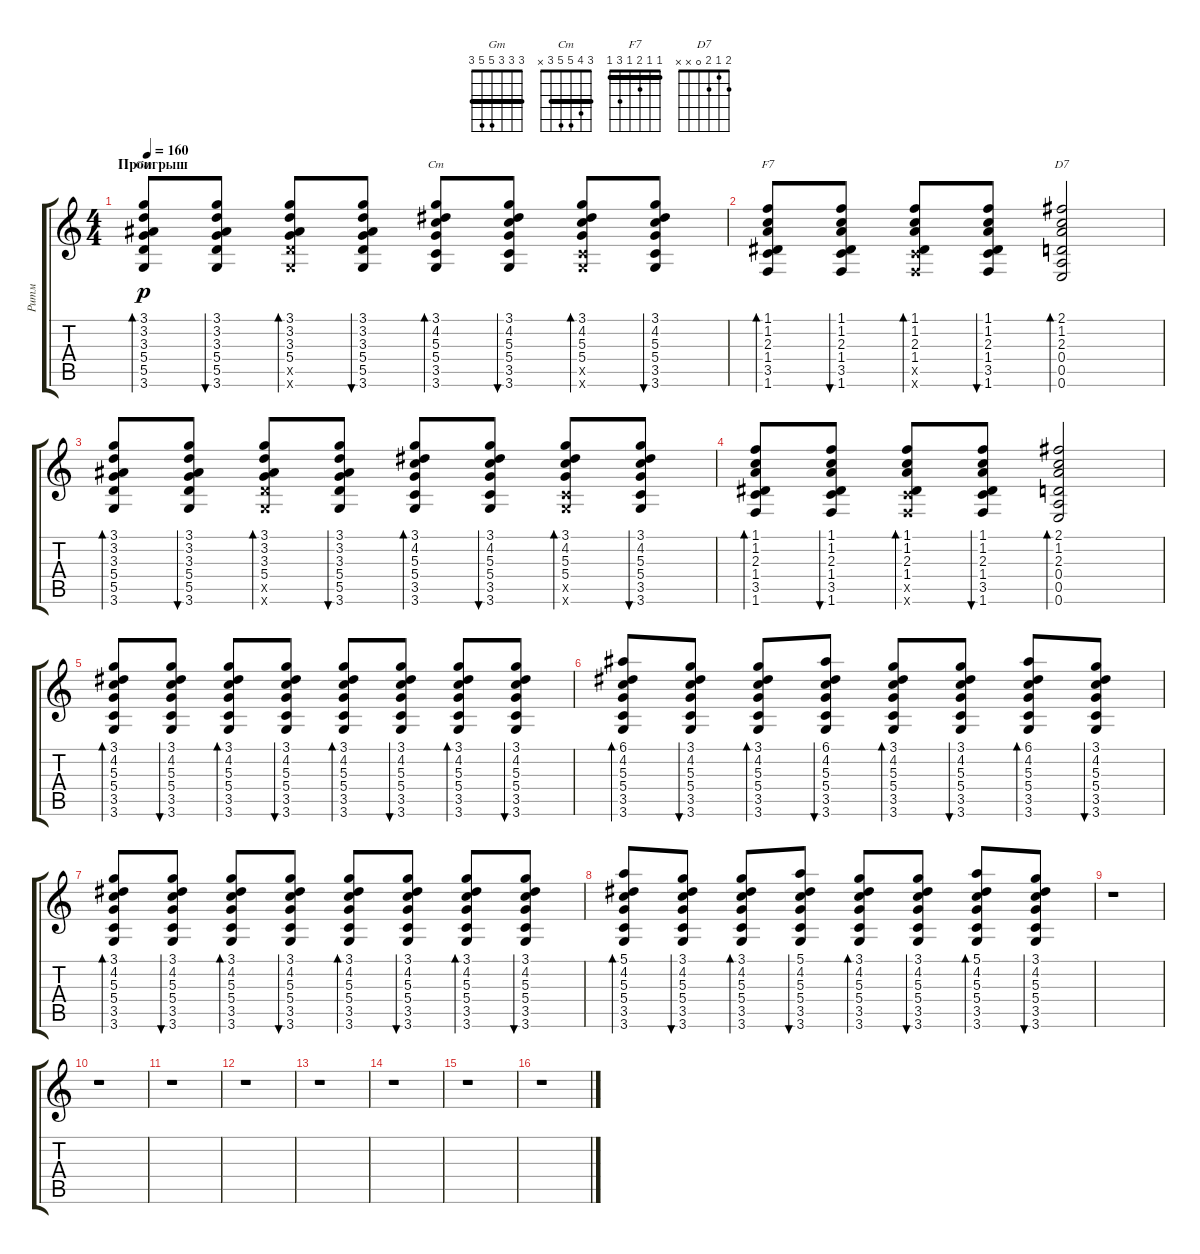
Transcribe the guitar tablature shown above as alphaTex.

\track ("Ритм" "Ритм") {instrument acousticguitarsteel}
\staff {score tabs}
\tuning (E4 B3 G3 D3 A2 E2) {hide}
\chord ("Gm" 3 3 3 5 5 3) {barre 3}
\chord ("Cm" 3 4 5 5 3 x) {barre 3}
\chord ("F7" 1 1 2 1 3 1) {barre 1}
\chord ("D7" 2 1 2 0 x x)
\ts (4 4)
\section ("" "Проигрыш")
\tempo 160
\clef g2
\ks c
(3.1 3.2 3.3 5.4 5.5 3.6).8{bd 60 ch "Gm" dy p} (3.1 3.2 3.3 5.4 5.5 3.6).8{bu 60} (3.1 3.2 3.3 5.4 5.5{x} 3.6{x}).8{bd 60} (3.1 3.2 3.3 5.4 5.5 3.6).8{bu 60} (3.1 4.2 5.3 5.4 3.5 3.6).8{bd 60 ch "Cm"} (3.1 4.2 5.3 5.4 3.5 3.6).8{bu 60} (3.1 4.2 5.3 5.4 3.5{x} 3.6{x}).8{bd 60} (3.1 4.2 5.3 5.4 3.5 3.6).8{bu 60} |
(1.1 1.2 2.3 1.4 3.5 1.6).8{bd 60 ch "F7"} (1.1 1.2 2.3 1.4 3.5 1.6).8{bu 60} (1.1 1.2 2.3 1.4 3.5{x} 1.6{x}).8{bd 60} (1.1 1.2 2.3 1.4 3.5 1.6).8{bu 60} (2.1 1.2 2.3 0.4 0.5 0.6).2{bd 120 ch "D7"} |
(3.1 3.2 3.3 5.4 5.5 3.6).8{bd 60} (3.1 3.2 3.3 5.4 5.5 3.6).8{bu 60} (3.1 3.2 3.3 5.4 5.5{x} 3.6{x}).8{bd 60} (3.1 3.2 3.3 5.4 5.5 3.6).8{bu 60} (3.1 4.2 5.3 5.4 3.5 3.6).8{bd 60} (3.1 4.2 5.3 5.4 3.5 3.6).8{bu 60} (3.1 4.2 5.3 5.4 3.5{x} 3.6{x}).8{bd 60} (3.1 4.2 5.3 5.4 3.5 3.6).8{bu 60} |
(1.1 1.2 2.3 1.4 3.5 1.6).8{bd 60} (1.1 1.2 2.3 1.4 3.5 1.6).8{bu 60} (1.1 1.2 2.3 1.4 3.5{x} 1.6{x}).8{bd 60} (1.1 1.2 2.3 1.4 3.5 1.6).8{bu 60} (2.1 1.2 2.3 0.4 0.5 0.6).2{bd 120} |
(3.1 4.2 5.3 5.4 3.5 3.6).8{bd 60} (3.1 4.2 5.3 5.4 3.5 3.6).8{bu 60} (3.1 4.2 5.3 5.4 3.5 3.6).8{bd 60} (3.1 4.2 5.3 5.4 3.5 3.6).8{bu 60} (3.1 4.2 5.3 5.4 3.5 3.6).8{bd 60} (3.1 4.2 5.3 5.4 3.5 3.6).8{bu 60} (3.1 4.2 5.3 5.4 3.5 3.6).8{bd 60} (3.1 4.2 5.3 5.4 3.5 3.6).8{bu 60} |
(6.1 4.2 5.3 5.4 3.5 3.6).8{bd 60} (3.1 4.2 5.3 5.4 3.5 3.6).8{bu 60} (3.1 4.2 5.3 5.4 3.5 3.6).8{bd 60} (6.1 4.2 5.3 5.4 3.5 3.6).8{bu 60} (3.1 4.2 5.3 5.4 3.5 3.6).8{bd 60} (3.1 4.2 5.3 5.4 3.5 3.6).8{bu 60} (6.1 4.2 5.3 5.4 3.5 3.6).8{bd 60} (3.1 4.2 5.3 5.4 3.5 3.6).8{bu 60} |
(3.1 4.2 5.3 5.4 3.5 3.6).8{bd 60} (3.1 4.2 5.3 5.4 3.5 3.6).8{bu 60} (3.1 4.2 5.3 5.4 3.5 3.6).8{bd 60} (3.1 4.2 5.3 5.4 3.5 3.6).8{bu 60} (3.1 4.2 5.3 5.4 3.5 3.6).8{bd 60} (3.1 4.2 5.3 5.4 3.5 3.6).8{bu 60} (3.1 4.2 5.3 5.4 3.5 3.6).8{bd 60} (3.1 4.2 5.3 5.4 3.5 3.6).8{bu 60} |
(5.1 4.2 5.3 5.4 3.5 3.6).8{bd 60} (3.1 4.2 5.3 5.4 3.5 3.6).8{bu 60} (3.1 4.2 5.3 5.4 3.5 3.6).8{bd 60} (5.1 4.2 5.3 5.4 3.5 3.6).8{bu 60} (3.1 4.2 5.3 5.4 3.5 3.6).8{bd 60} (3.1 4.2 5.3 5.4 3.5 3.6).8{bu 60} (5.1 4.2 5.3 5.4 3.5 3.6).8{bd 60} (3.1 4.2 5.3 5.4 3.5 3.6).8{bu 60} |
r.1 |
r.1 |
r.1 |
r.1 |
r.1 |
r.1 |
r.1 |
r.1
